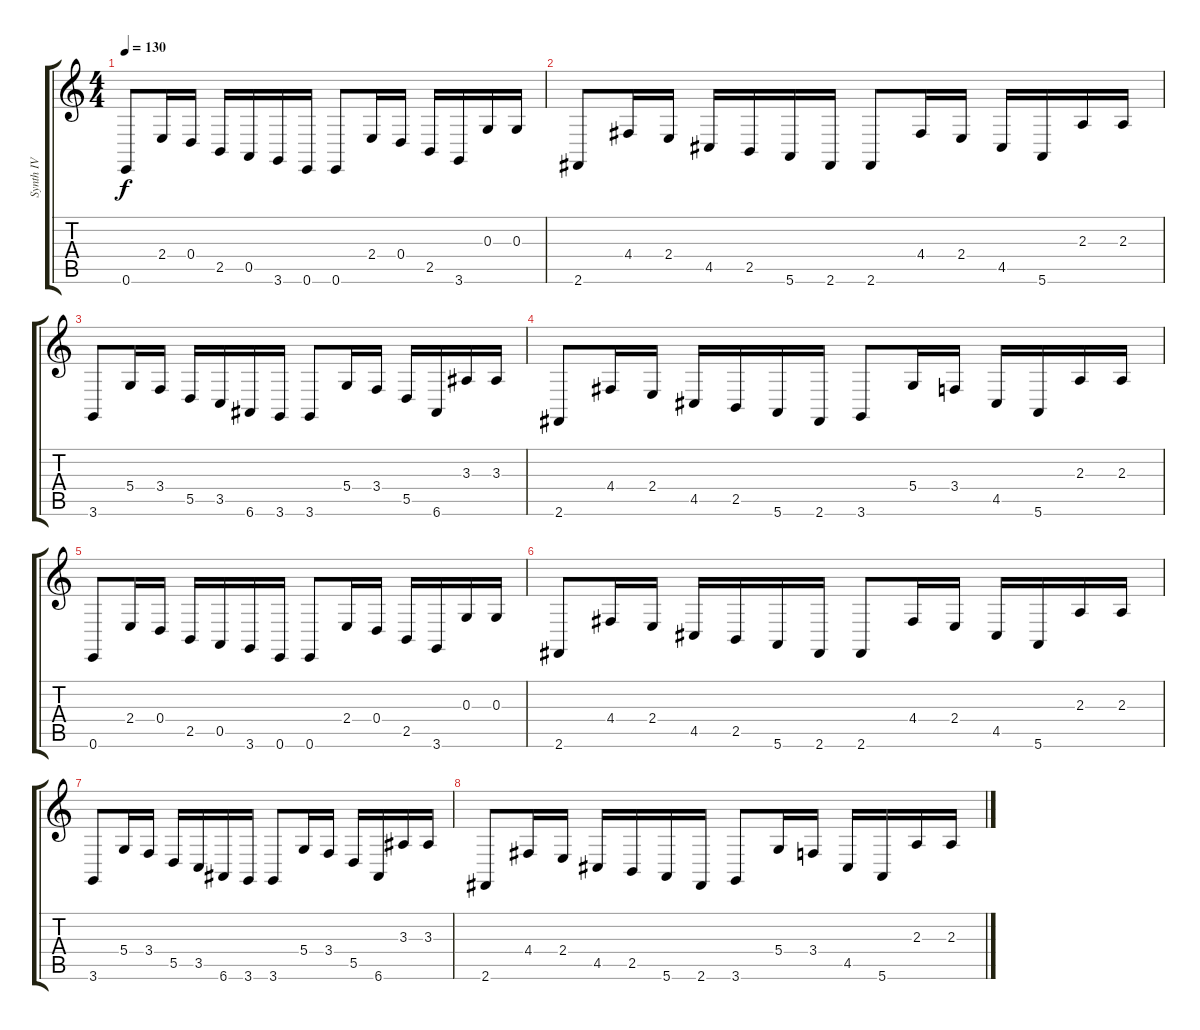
\track ("Synth IV" "Synth IV") {instrument lead8bassandlead}
\staff {score tabs}
\tuning (E4 B3 G3 D3 A2 E2) {hide}
\ts (4 4)
\tempo 130
\clef g2
\ks c
0.6.8{dy f} 2.4.16 0.4.16 2.5.16 0.5.16 3.6.16 0.6.16 0.6.8 2.4.16 0.4.16 2.5.16 3.6.16 0.3.16 0.3.16 |
2.6.8 4.4.16 2.4.16 4.5.16 2.5.16 5.6.16 2.6.16 2.6.8 4.4.16 2.4.16 4.5.16 5.6.16 2.3.16 2.3.16 |
3.6.8 5.4.16 3.4.16 5.5.16 3.5.16 6.6.16 3.6.16 3.6.8 5.4.16 3.4.16 5.5.16 6.6.16 3.3.16 3.3.16 |
2.6.8 4.4.16 2.4.16 4.5.16 2.5.16 5.6.16 2.6.16 3.6.8 5.4.16 3.4.16 4.5.16 5.6.16 2.3.16 2.3.16 |
0.6.8 2.4.16 0.4.16 2.5.16 0.5.16 3.6.16 0.6.16 0.6.8 2.4.16 0.4.16 2.5.16 3.6.16 0.3.16 0.3.16 |
2.6.8 4.4.16 2.4.16 4.5.16 2.5.16 5.6.16 2.6.16 2.6.8 4.4.16 2.4.16 4.5.16 5.6.16 2.3.16 2.3.16 |
3.6.8 5.4.16 3.4.16 5.5.16 3.5.16 6.6.16 3.6.16 3.6.8 5.4.16 3.4.16 5.5.16 6.6.16 3.3.16 3.3.16 |
2.6.8 4.4.16 2.4.16 4.5.16 2.5.16 5.6.16 2.6.16 3.6.8 5.4.16 3.4.16 4.5.16 5.6.16 2.3.16 2.3.16
